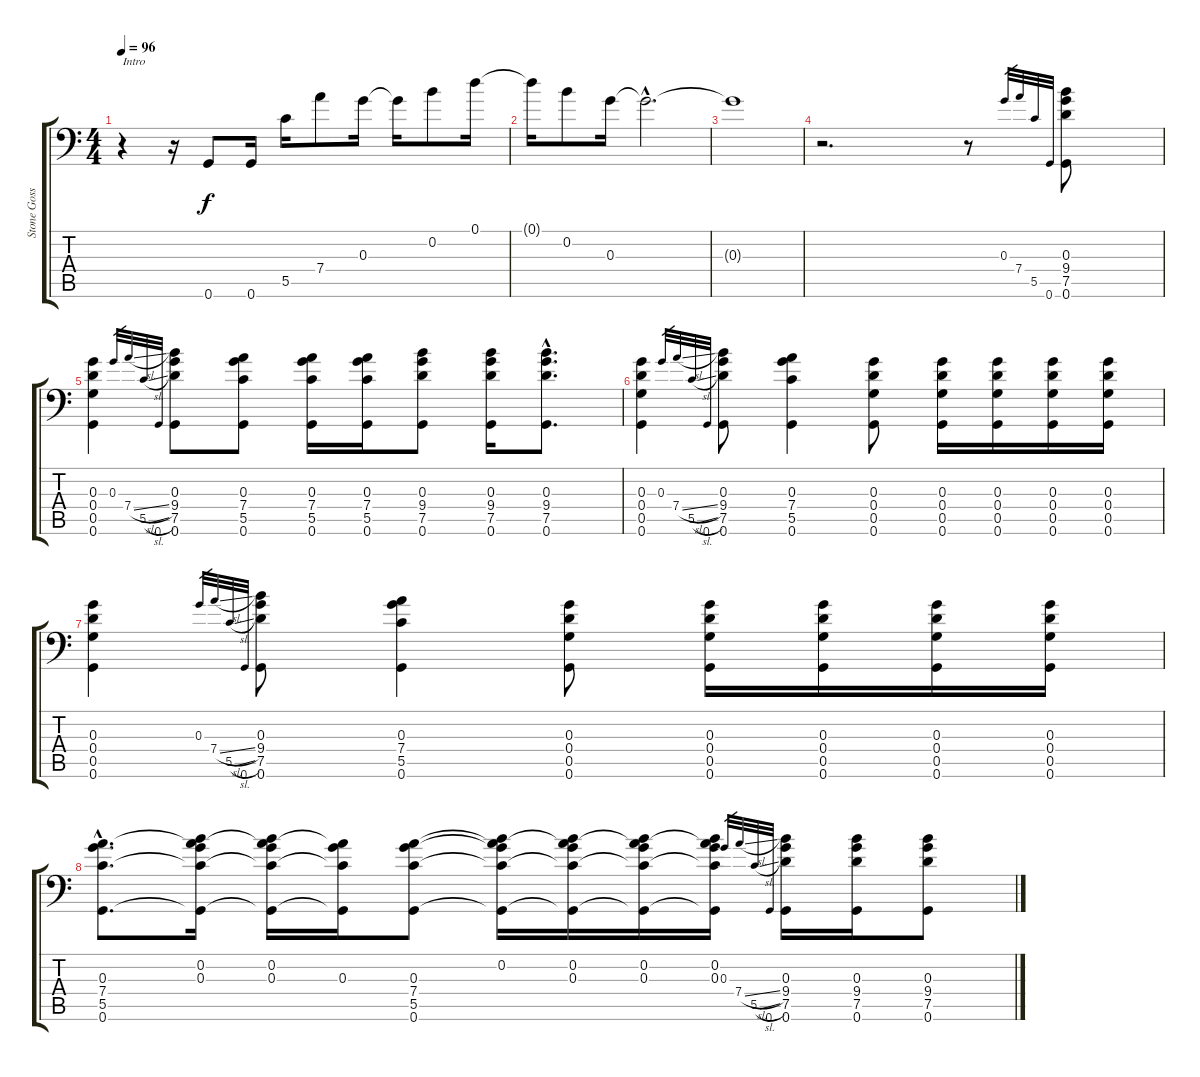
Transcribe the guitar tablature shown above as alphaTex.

\track ("Stone Gossard" "Stone Goss") {instrument acousticguitarsteel}
\staff {score tabs}
\tuning (D4 B3 G3 D3 G2 G1) {hide}
\ts (4 4)
\tempo 96
\clef f4
\ks c
r.4{txt "Intro" dy f instrument acousticguitarsteel} r.16 0.6.8 0.6.16 5.5.16 7.4.8 0.3.16 0.3{t}.16 0.2.8 0.1.16 |
0.1{t}.16 0.2.8 0.3.16 0.3{hac t}.2{d} |
0.3{t}.1 |
r.2{d} r.8 0.3.32{gr} 7.4.32{gr} 5.5.32{gr} 0.6.32{gr} (0.3 9.4 7.5 0.6).8 |
(0.3 0.4 0.5 0.6).4 0.3.32{gr} 7.4{sl}.32{gr} 5.5{sl}.32{gr} 0.6.32{gr} (0.3 9.4 7.5 0.6).8 (0.3 7.4 5.5 0.6).8 (0.3 7.4 5.5 0.6).16 (0.3 7.4 5.5 0.6).16 (0.3 9.4 7.5 0.6).8 (0.3 9.4 7.5 0.6).16 (0.3{hac} 9.4{hac} 7.5{hac} 0.6{hac}).8{d} |
(0.3 0.4 0.5 0.6).4 0.3.32{gr} 7.4{sl}.32{gr} 5.5{sl}.32{gr} 0.6.32{gr} (0.3 9.4 7.5 0.6).8 (0.3 7.4 5.5 0.6).4 (0.3 0.4 0.5 0.6).8 (0.3 0.4 0.5 0.6).16 (0.3 0.4 0.5 0.6).16 (0.3 0.4 0.5 0.6).16 (0.3 0.4 0.5 0.6).16 |
(0.3 0.4 0.5 0.6).4 0.3.32{gr} 7.4{sl}.32{gr} 5.5{sl}.32{gr} 0.6.32{gr} (0.3 9.4 7.5 0.6).8 (0.3 7.4 5.5 0.6).4 (0.3 0.4 0.5 0.6).8 (0.3 0.4 0.5 0.6).16 (0.3 0.4 0.5 0.6).16 (0.3 0.4 0.5 0.6).16 (0.3 0.4 0.5 0.6).16 |
(0.3{hac} 7.4{hac} 5.5{hac} 0.6{hac}).8{d} (0.2 0.3 7.4{t} 5.5{t} 0.6{t}).16 (0.2 0.3 7.4{t} 5.5{t} 0.6{t}).16 (0.3 7.4{t} 5.5{t} 0.6{t}).16 (0.3 7.4 5.5 0.6).8 (0.2 0.3{t} 7.4{t} 5.5{t} 0.6{t}).16 (0.2 0.3 7.4{t} 5.5{t} 0.6{t}).16 (0.2 0.3 7.4{t} 5.5{t} 0.6{t}).16 (0.2 0.3 7.4{t} 5.5{t} 0.6{t}).16 0.3.32{gr} 7.4{sl}.32{gr} 5.5{sl}.32{gr} 0.6.32{gr} (0.3 9.4 7.5 0.6).16 (0.3 9.4 7.5 0.6).16 (0.3 9.4 7.5 0.6).8
